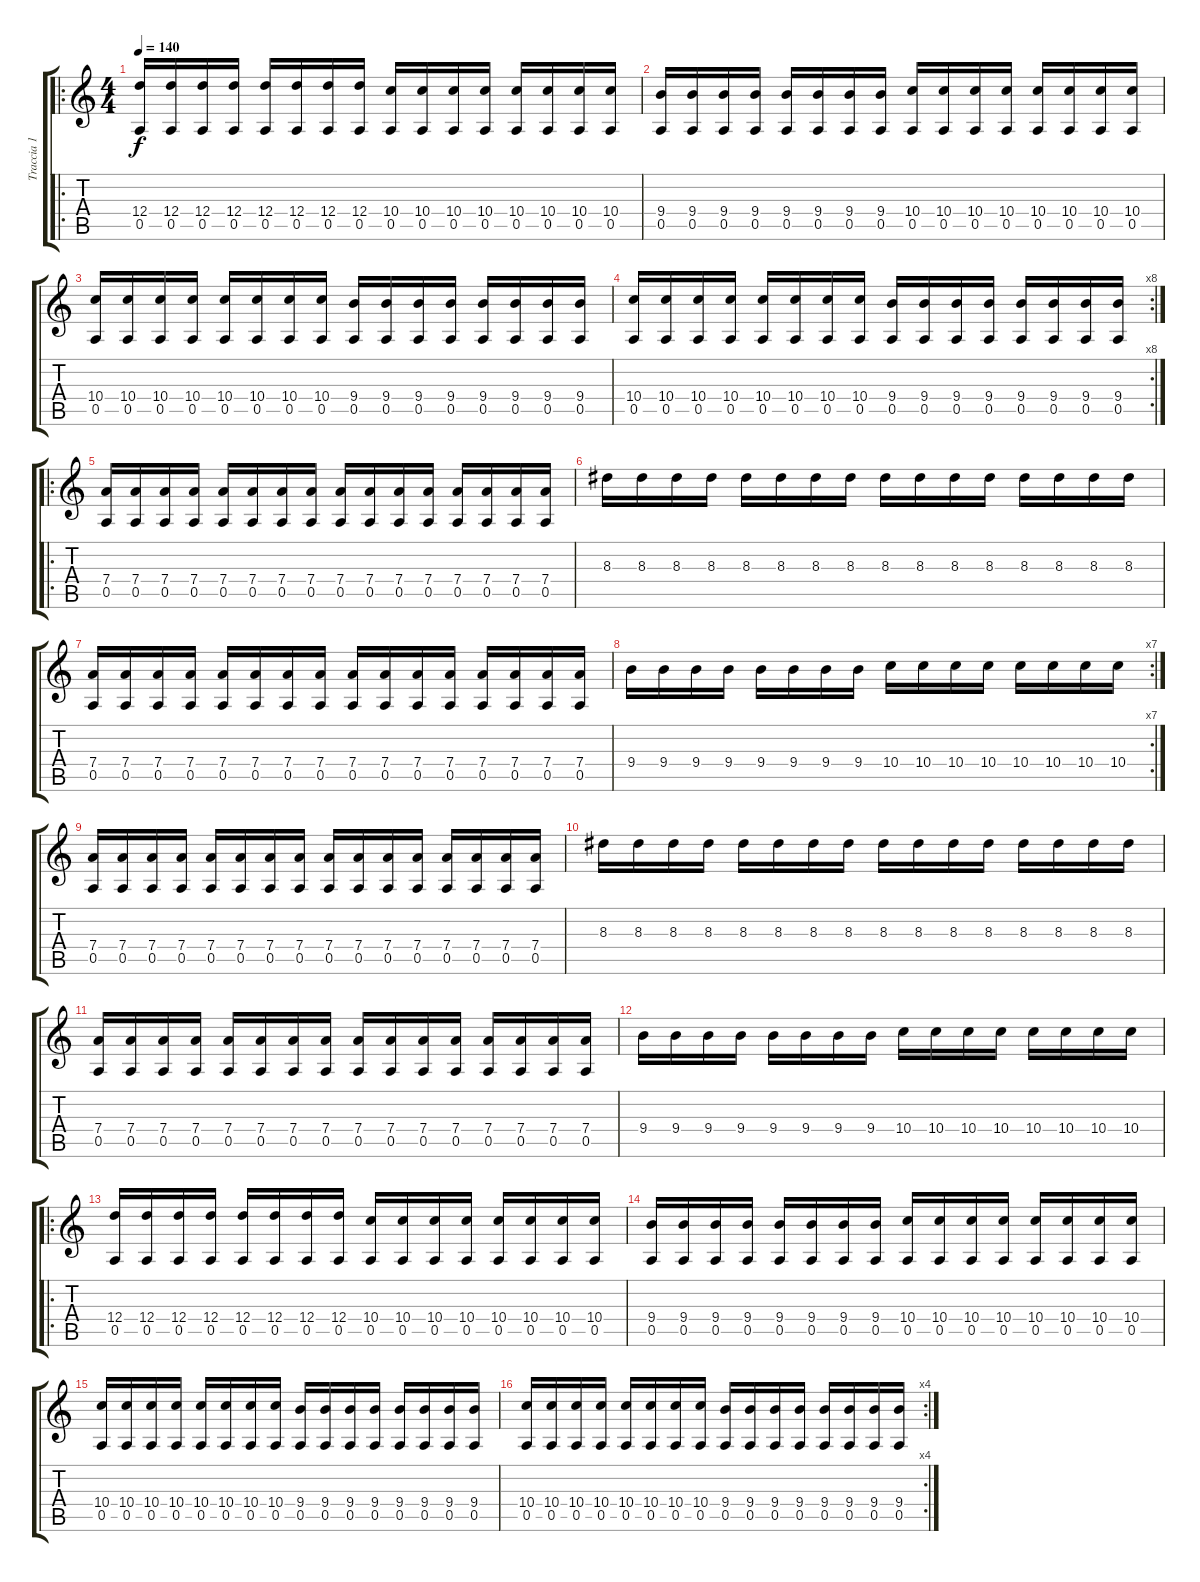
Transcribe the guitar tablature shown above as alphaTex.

\track ("Traccia 1" "Traccia 1") {instrument distortionguitar}
\staff {score tabs}
\tuning (E4 B3 G3 D3 A2 E2) {hide}
\ro
\ts (4 4)
\tempo 140
\clef g2
\ks c
(12.4 0.5).16{dy f instrument distortionguitar} (12.4 0.5).16 (12.4 0.5).16 (12.4 0.5).16 (12.4 0.5).16 (12.4 0.5).16 (12.4 0.5).16 (12.4 0.5).16 (10.4 0.5).16 (10.4 0.5).16 (10.4 0.5).16 (10.4 0.5).16 (10.4 0.5).16 (10.4 0.5).16 (10.4 0.5).16 (10.4 0.5).16 |
(9.4 0.5).16 (9.4 0.5).16 (9.4 0.5).16 (9.4 0.5).16 (9.4 0.5).16 (9.4 0.5).16 (9.4 0.5).16 (9.4 0.5).16 (10.4 0.5).16 (10.4 0.5).16 (10.4 0.5).16 (10.4 0.5).16 (10.4 0.5).16 (10.4 0.5).16 (10.4 0.5).16 (10.4 0.5).16 |
(10.4 0.5).16 (10.4 0.5).16 (10.4 0.5).16 (10.4 0.5).16 (10.4 0.5).16 (10.4 0.5).16 (10.4 0.5).16 (10.4 0.5).16 (9.4 0.5).16 (9.4 0.5).16 (9.4 0.5).16 (9.4 0.5).16 (9.4 0.5).16 (9.4 0.5).16 (9.4 0.5).16 (9.4 0.5).16 |
\rc 8
(10.4 0.5).16 (10.4 0.5).16 (10.4 0.5).16 (10.4 0.5).16 (10.4 0.5).16 (10.4 0.5).16 (10.4 0.5).16 (10.4 0.5).16 (9.4 0.5).16 (9.4 0.5).16 (9.4 0.5).16 (9.4 0.5).16 (9.4 0.5).16 (9.4 0.5).16 (9.4 0.5).16 (9.4 0.5).16 |
\ro
(7.4 0.5).16 (7.4 0.5).16 (7.4 0.5).16 (7.4 0.5).16 (7.4 0.5).16 (7.4 0.5).16 (7.4 0.5).16 (7.4 0.5).16 (7.4 0.5).16 (7.4 0.5).16 (7.4 0.5).16 (7.4 0.5).16 (7.4 0.5).16 (7.4 0.5).16 (7.4 0.5).16 (7.4 0.5).16 |
8.3.16 8.3.16 8.3.16 8.3.16 8.3.16 8.3.16 8.3.16 8.3.16 8.3.16 8.3.16 8.3.16 8.3.16 8.3.16 8.3.16 8.3.16 8.3.16 |
(7.4 0.5).16 (7.4 0.5).16 (7.4 0.5).16 (7.4 0.5).16 (7.4 0.5).16 (7.4 0.5).16 (7.4 0.5).16 (7.4 0.5).16 (7.4 0.5).16 (7.4 0.5).16 (7.4 0.5).16 (7.4 0.5).16 (7.4 0.5).16 (7.4 0.5).16 (7.4 0.5).16 (7.4 0.5).16 |
\rc 7
9.4.16 9.4.16 9.4.16 9.4.16 9.4.16 9.4.16 9.4.16 9.4.16 10.4.16 10.4.16 10.4.16 10.4.16 10.4.16 10.4.16 10.4.16 10.4.16 |
(7.4 0.5).16 (7.4 0.5).16 (7.4 0.5).16 (7.4 0.5).16 (7.4 0.5).16 (7.4 0.5).16 (7.4 0.5).16 (7.4 0.5).16 (7.4 0.5).16 (7.4 0.5).16 (7.4 0.5).16 (7.4 0.5).16 (7.4 0.5).16 (7.4 0.5).16 (7.4 0.5).16 (7.4 0.5).16 |
8.3.16 8.3.16 8.3.16 8.3.16 8.3.16 8.3.16 8.3.16 8.3.16 8.3.16 8.3.16 8.3.16 8.3.16 8.3.16 8.3.16 8.3.16 8.3.16 |
(7.4 0.5).16 (7.4 0.5).16 (7.4 0.5).16 (7.4 0.5).16 (7.4 0.5).16 (7.4 0.5).16 (7.4 0.5).16 (7.4 0.5).16 (7.4 0.5).16 (7.4 0.5).16 (7.4 0.5).16 (7.4 0.5).16 (7.4 0.5).16 (7.4 0.5).16 (7.4 0.5).16 (7.4 0.5).16 |
9.4.16 9.4.16 9.4.16 9.4.16 9.4.16 9.4.16 9.4.16 9.4.16 10.4.16 10.4.16 10.4.16 10.4.16 10.4.16 10.4.16 10.4.16 10.4.16 |
\ro
(12.4 0.5).16 (12.4 0.5).16 (12.4 0.5).16 (12.4 0.5).16 (12.4 0.5).16 (12.4 0.5).16 (12.4 0.5).16 (12.4 0.5).16 (10.4 0.5).16 (10.4 0.5).16 (10.4 0.5).16 (10.4 0.5).16 (10.4 0.5).16 (10.4 0.5).16 (10.4 0.5).16 (10.4 0.5).16 |
(9.4 0.5).16 (9.4 0.5).16 (9.4 0.5).16 (9.4 0.5).16 (9.4 0.5).16 (9.4 0.5).16 (9.4 0.5).16 (9.4 0.5).16 (10.4 0.5).16 (10.4 0.5).16 (10.4 0.5).16 (10.4 0.5).16 (10.4 0.5).16 (10.4 0.5).16 (10.4 0.5).16 (10.4 0.5).16 |
(10.4 0.5).16 (10.4 0.5).16 (10.4 0.5).16 (10.4 0.5).16 (10.4 0.5).16 (10.4 0.5).16 (10.4 0.5).16 (10.4 0.5).16 (9.4 0.5).16 (9.4 0.5).16 (9.4 0.5).16 (9.4 0.5).16 (9.4 0.5).16 (9.4 0.5).16 (9.4 0.5).16 (9.4 0.5).16 |
\rc 4
(10.4 0.5).16 (10.4 0.5).16 (10.4 0.5).16 (10.4 0.5).16 (10.4 0.5).16 (10.4 0.5).16 (10.4 0.5).16 (10.4 0.5).16 (9.4 0.5).16 (9.4 0.5).16 (9.4 0.5).16 (9.4 0.5).16 (9.4 0.5).16 (9.4 0.5).16 (9.4 0.5).16 (9.4 0.5).16
